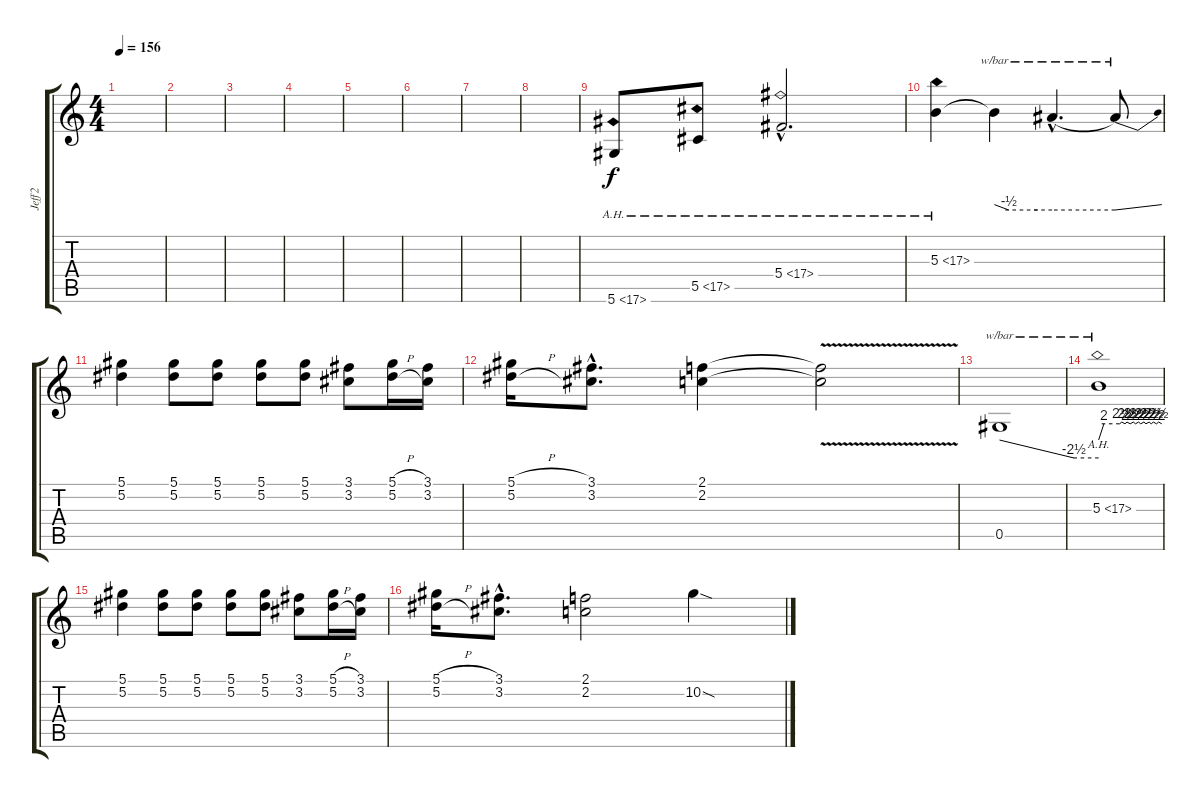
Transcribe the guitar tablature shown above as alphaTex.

\track ("Jeff2" "Jeff2") {instrument distortionguitar}
\staff {score tabs}
\tuning (Eb4 Bb3 Gb3 Db3 Ab2 Eb2) {hide}
\ts (4 4)
\tempo 156
\clef g2
\ks c
|
|
|
|
|
|
|
|
5.6{ah 12}.8 5.5{ah 12}.8 5.4{ah 12 hac}.2{d} |
5.3{ah 12}.4 5.3{t}.4{tbe (custom default 0 0 15 -2 45 -2 60 -2)} 5.3{hac t}.4{d tbe (hold default 0 -2 60 -2)} 5.3{t}.8{tbe (dive default 0 -2 60 0)} |
(5.1 5.2).4 (5.1 5.2).8 (5.1 5.2).8 (5.1 5.2).8 (5.1 5.2).8 (3.1 3.2).8 (5.1{h} 5.2{h}).16 (3.1 3.2).16 |
(5.1{h} 5.2{h}).16 (3.1{hac} 3.2{hac}).8{d} (2.1 2.2).4 (2.1{v t} 2.2{v t}).2 |
0.5.1{tbe (custom default 0 0 45 -10 60 -10)} |
5.3{ah 12}.1{tbe (custom default 0 0 5 8 20 8 22 10 25 8 27 10 30 8 33 10 35 8 38 10 40 8 43 10 45 8 48 10 50 8 52 10 55 8 57 10 60 8)} |
(5.1 5.2).4 (5.1 5.2).8 (5.1 5.2).8 (5.1 5.2).8 (5.1 5.2).8 (3.1 3.2).8 (5.1{h} 5.2{h}).16 (3.1 3.2).16 |
(5.1{h} 5.2{h}).16 (3.1{hac} 3.2{hac}).8{d} (2.1 2.2).2 10.2{sod}.4
